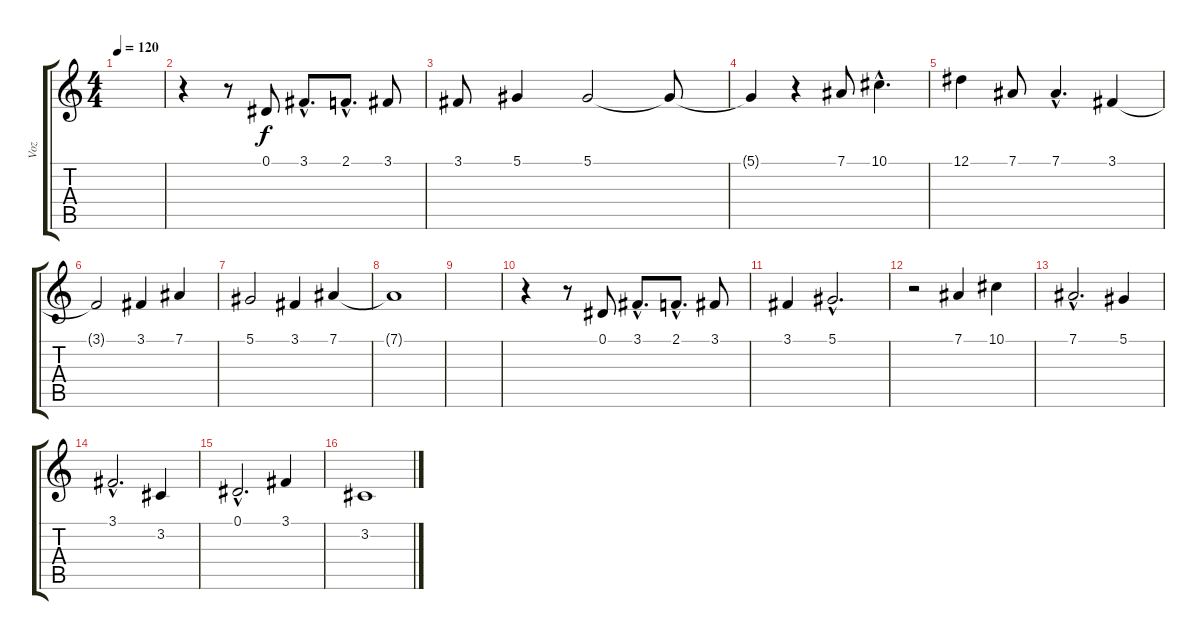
\track ("Voz" "Voz") {instrument lead2sawtooth}
\staff {score tabs}
\tuning (Eb4 Bb3 Gb3 Db3 Ab2 Eb2) {hide}
\ts (4 4)
\tempo 120
\clef g2
\ks c
|
r.4 r.8 0.1.8 3.1{hac}.8{d} 2.1{hac}.8{d} 3.1.8 |
3.1.8 5.1.4 5.1.2 5.1{t}.8 |
5.1{t}.4 r.4 7.1.8 10.1{hac}.4{d} |
12.1.4 7.1.8 7.1{hac}.4{d} 3.1.4 |
3.1{t}.2 3.1.4 7.1.4 |
5.1.2 3.1.4 7.1.4 |
7.1{t}.1 |
|
r.4 r.8 0.1.8 3.1{hac}.8{d} 2.1{hac}.8{d} 3.1.8 |
3.1.4 5.1{hac}.2{d} |
r.2 7.1.4 10.1.4 |
7.1{hac}.2{d} 5.1.4 |
3.1{hac}.2{d} 3.2.4 |
0.1{hac}.2{d} 3.1.4 |
3.2.1
